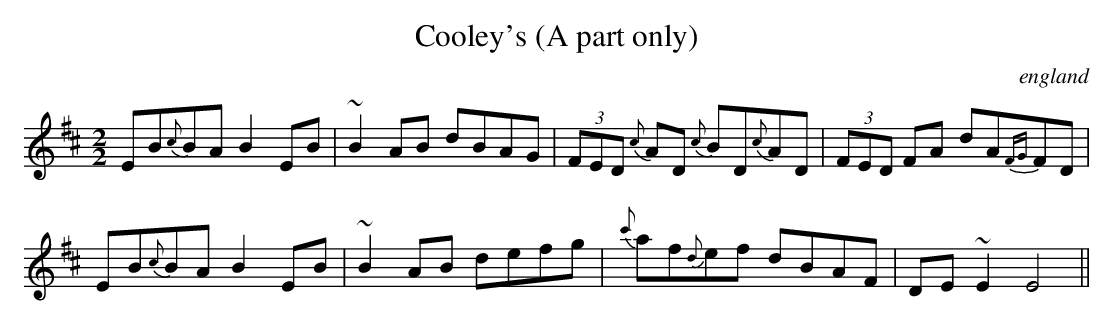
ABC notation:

X:1
T:Cooley's (A part only)
O:england
M:2/2
L:1/8
K:EDor
EB{c}BA B2EB|~B2AB dBAG|(3FED {c}AD {c}BD{c}AD|(3FED FA dA{FG}FD|
EB{c}BA B2EB|~B2AB defg|{c'}af{d}ef dBAF|DE~E2 E4||
